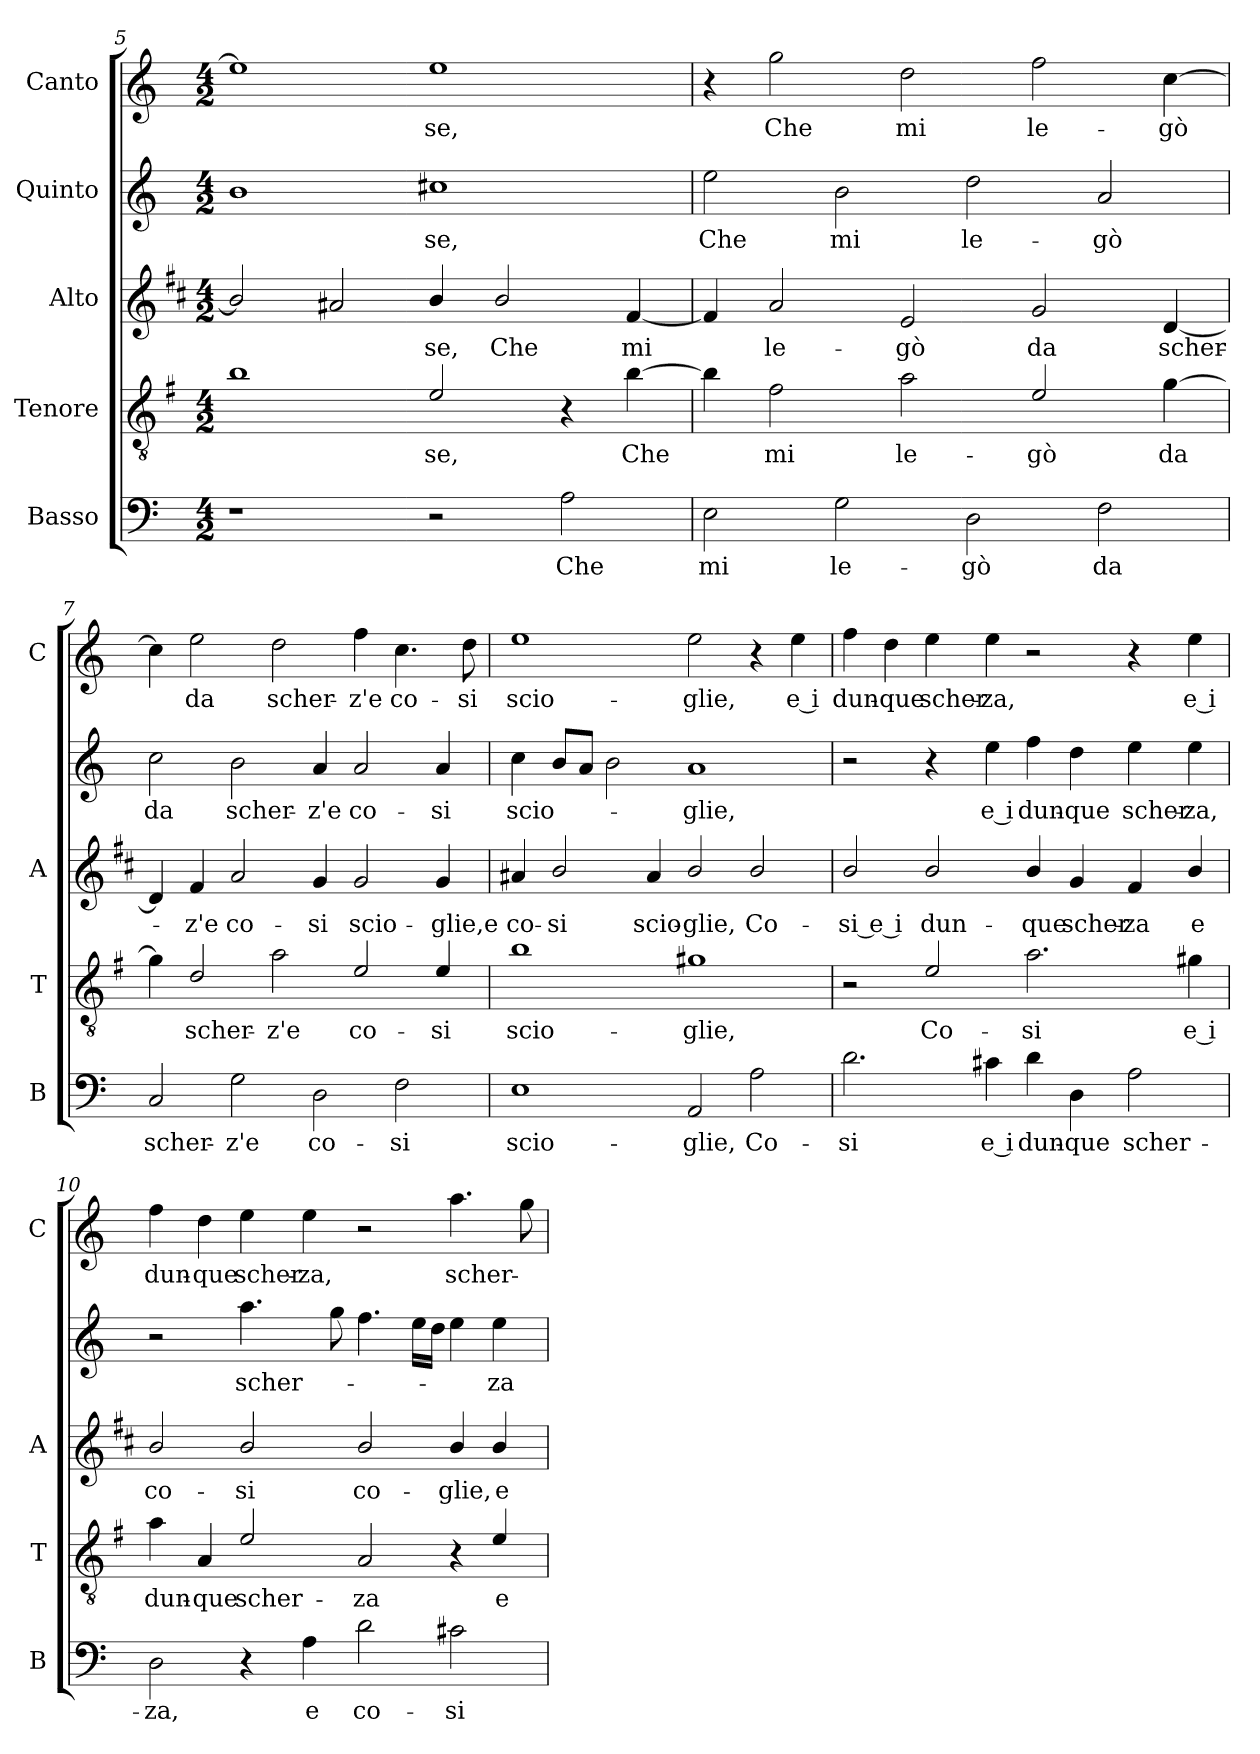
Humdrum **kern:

**kern	**text	**kern	**text	**kern	**text	**kern	**text	**kern	**text
*part5	*part5	*part4	*part4	*part3	*part3	*part2	*part2	*part1	*part1
*staff5	*staff5	*staff4	*staff4	*staff3	*staff3	*staff2	*staff2	*staff1	*staff1
*I"Basso	*	*I"Tenore	*	*I"Alto	*	*I"Quinto	*	*I"Canto	*
*I'B	*	*I'T	*	*I'A	*	*	*	*I'C	*
*clefF4	*	*clefGv2	*	*clefG2	*	*clefG2	*	*clefG2	*
*	*	*ITrd4c7	*	*ITrd1c2	*	*	*	*	*
*k[]	*	*k[]	*	*k[]	*	*k[]	*	*k[]	*
*C:	*	*C:	*	*C:	*	*C:	*	*C:	*
*M4/2	*	*M4/2	*	*M4/2	*	*M4/2	*	*M4/2	*
=5	=5	=5	=5	=5	=5	=5	=5	=5	=5
1r	.	1e	.	2a/]	.	1b	.	1ee]	.
.	.	.	.	2g#X/	.	.	.	.	.
!	!	!	!LO:LY:b	!	!LO:LY:b	!	!LO:LY:b	!	!LO:LY:b
2r	.	2A/	-se,	4a/	-se,	1cc#X	-se,	1ee	-se,
!	!	!	!	!	!LO:LY:b	!	!	!	!
.	.	.	.	2a/	Che	.	.	.	.
!	!LO:LY:b	!	!	!	!	!	!	!	!
2A\	Che	4r	.	.	.	.	.	.	.
!	!	!	!LO:LY:b	!	!LO:LY:b	!	!	!	!
.	.	[4e\	Che	[4e/	mi	.	.	.	.
=6	=6	=6	=6	=6	=6	=6	=6	=6	=6
!	!LO:LY:b	!	!	!	!	!	!LO:LY:b	!	!
2E\	mi	4e\]	.	4e/]	.	2ee\	Che	4r	.
!	!	!	!LO:LY:b	!	!LO:LY:b	!	!	!	!LO:LY:b
.	.	2B\	mi	2g/	le-	.	.	2gg\	Che
!	!LO:LY:b	!	!	!	!	!	!LO:LY:b	!	!
2G\	le-	.	.	.	.	2b\	mi	.	.
!	!	!	!LO:LY:b	!	!LO:LY:b	!	!	!	!LO:LY:b
.	.	2d\	le-	2d/	-gò	.	.	2dd\	mi
!	!LO:LY:b	!	!	!	!	!	!LO:LY:b	!	!
2D\	-gò	.	.	.	.	2dd\	le-	.	.
!	!	!	!LO:LY:b	!	!LO:LY:b	!	!	!	!LO:LY:b
.	.	2A/	-gò	2f/	da	.	.	2ff\	le-
!	!LO:LY:b	!	!	!	!	!	!LO:LY:b	!	!
2F\	da	.	.	.	.	2a/	-gò	.	.
!	!	!	!LO:LY:b	!	!LO:LY:b	!	!	!	!LO:LY:b
.	.	[4c\	da	[4c/	scher-	.	.	[4cc\	-gò
=7	=7	=7	=7	=7	=7	=7	=7	=7	=7
!	!LO:LY:b	!	!	!	!	!	!LO:LY:b	!	!
2C/	scher-	4c\]	.	4c/]	.	2cc\	da	4cc\]	.
!	!	!	!LO:LY:b	!	!LO:LY:b	!	!	!	!LO:LY:b
.	.	2G/	scher-	4e/	-z'e	.	.	2ee\	da
!	!LO:LY:b	!	!	!	!LO:LY:b	!	!LO:LY:b	!	!
2G\	-z'e	.	.	2g/	co-	2b\	scher-	.	.
!	!	!	!LO:LY:b	!	!	!	!	!	!LO:LY:b
.	.	2d\	-z'e	.	.	.	.	2dd\	scher-
!	!LO:LY:b	!	!	!	!LO:LY:b	!	!LO:LY:b	!	!
2D\	co-	.	.	4f/	-si	4a/	-z'e	.	.
!	!	!	!LO:LY:b	!	!LO:LY:b	!	!LO:LY:b	!	!LO:LY:b
.	.	2A/	co-	2f/	scio-	2a/	co-	4ff\	-z'e
!	!LO:LY:b	!	!	!	!	!	!	!	!LO:LY:b
2F\	-si	.	.	.	.	.	.	4.cc\	co-
!	!	!	!LO:LY:b	!	!LO:LY:b	!	!LO:LY:b	!	!
.	.	4A/	-si	4f/	-glie,e	4a/	-si	.	.
!	!	!	!	!	!	!	!	!	!LO:LY:b
.	.	.	.	.	.	.	.	8dd\	-si
!!LO:LB:g=z
=8	=8	=8	=8	=8	=8	=8	=8	=8	=8
!	!LO:LY:b	!	!LO:LY:b	!	!LO:LY:b	!	!LO:LY:b	!	!LO:LY:b
1E	scio-	1e	scio-	4g#X/	co-	4cc\	scio-	1ee	scio-
!	!	!	!	!	!LO:LY:b	!	!	!	!
.	.	.	.	2a/	-si	8b/L	.	.	.
.	.	.	.	.	.	8a/J	.	.	.
.	.	.	.	.	.	2b\	.	.	.
!	!	!	!	!	!LO:LY:b	!	!	!	!
.	.	.	.	4g#/	scio-	.	.	.	.
!	!LO:LY:b	!	!LO:LY:b	!	!LO:LY:b	!	!LO:LY:b	!	!LO:LY:b
2AA/	-glie,	1c#X	-glie,	2a/	-glie,	1a	-glie,	2ee\	-glie,
!	!LO:LY:b	!	!	!	!LO:LY:b	!	!	!	!
2A\	Co-	.	.	2a/	Co-	.	.	4r	.
!	!	!	!	!	!	!	!	!	!LO:LY:b
.	.	.	.	.	.	.	.	4ee\	e i
=9	=9	=9	=9	=9	=9	=9	=9	=9	=9
!	!LO:LY:b	!	!	!	!LO:LY:b	!	!	!	!LO:LY:b
2.d\	-si	2r	.	2a/	-si e i	2r	.	4ff\	dun-
!	!	!	!	!	!	!	!	!	!LO:LY:b
.	.	.	.	.	.	.	.	4dd\	-que
!	!	!	!LO:LY:b	!	!LO:LY:b	!	!	!	!LO:LY:b
.	.	2A/	Co-	2a/	dun-	4r	.	4ee\	scher-
!	!LO:LY:b	!	!	!	!	!	!LO:LY:b	!	!LO:LY:b
4c#X\	e i	.	.	.	.	4ee\	e i	4ee\	-za,
!	!LO:LY:b	!	!LO:LY:b	!	!LO:LY:b	!	!LO:LY:b	!	!
4d\	dun-	2.d\	-si	4a/	-que	4ff\	dun-	2r	.
!	!LO:LY:b	!	!	!	!LO:LY:b	!	!LO:LY:b	!	!
4D\	-que	.	.	4f/	scher-	4dd\	-que	.	.
!	!LO:LY:b	!	!	!	!LO:LY:b	!	!LO:LY:b	!	!
2A\	scher-	.	.	4e/	-za	4ee\	scher-	4r	.
!	!	!	!LO:LY:b	!	!LO:LY:b	!	!LO:LY:b	!	!LO:LY:b
.	.	4c#X\	e i	4a/	e	4ee\	-za,	4ee\	e i
=10	=10	=10	=10	=10	=10	=10	=10	=10	=10
!	!LO:LY:b	!	!LO:LY:b	!	!LO:LY:b	!	!	!	!LO:LY:b
2D\	-za,	4d\	dun-	2a/	co-	2r	.	4ff\	dun-
!	!	!	!LO:LY:b	!	!	!	!	!	!LO:LY:b
.	.	4D/	-que	.	.	.	.	4dd\	-que
!	!	!	!LO:LY:b	!	!LO:LY:b	!	!LO:LY:b	!	!LO:LY:b
4r	.	2A/	scher-	2a/	-si	4.aa\	scher-	4ee\	scher-
!	!LO:LY:b	!	!	!	!	!	!	!	!LO:LY:b
4A\	e	.	.	.	.	.	.	4ee\	-za,
.	.	.	.	.	.	8gg\	.	.	.
!	!LO:LY:b	!	!LO:LY:b	!	!LO:LY:b	!	!	!	!
2d\	co-	2D/	-za	2a/	co-	4.ff\	.	2r	.
.	.	.	.	.	.	16ee\LL	.	.	.
.	.	.	.	.	.	16dd\JJ	.	.	.
!	!LO:LY:b	!	!	!	!LO:LY:b	!	!	!	!LO:LY:b
2c#X\	-si	4r	.	4a/	-glie,	4ee\	.	4.aa\	scher-
!	!	!	!LO:LY:b	!	!LO:LY:b	!	!LO:LY:b	!	!
.	.	4A/	e	4a/	e	4ee\	-za	.	.
.	.	.	.	.	.	.	.	8gg\	.
=	=	=	=	=	=	=	=	=	=
*-	*-	*-	*-	*-	*-	*-	*-	*-	*-
